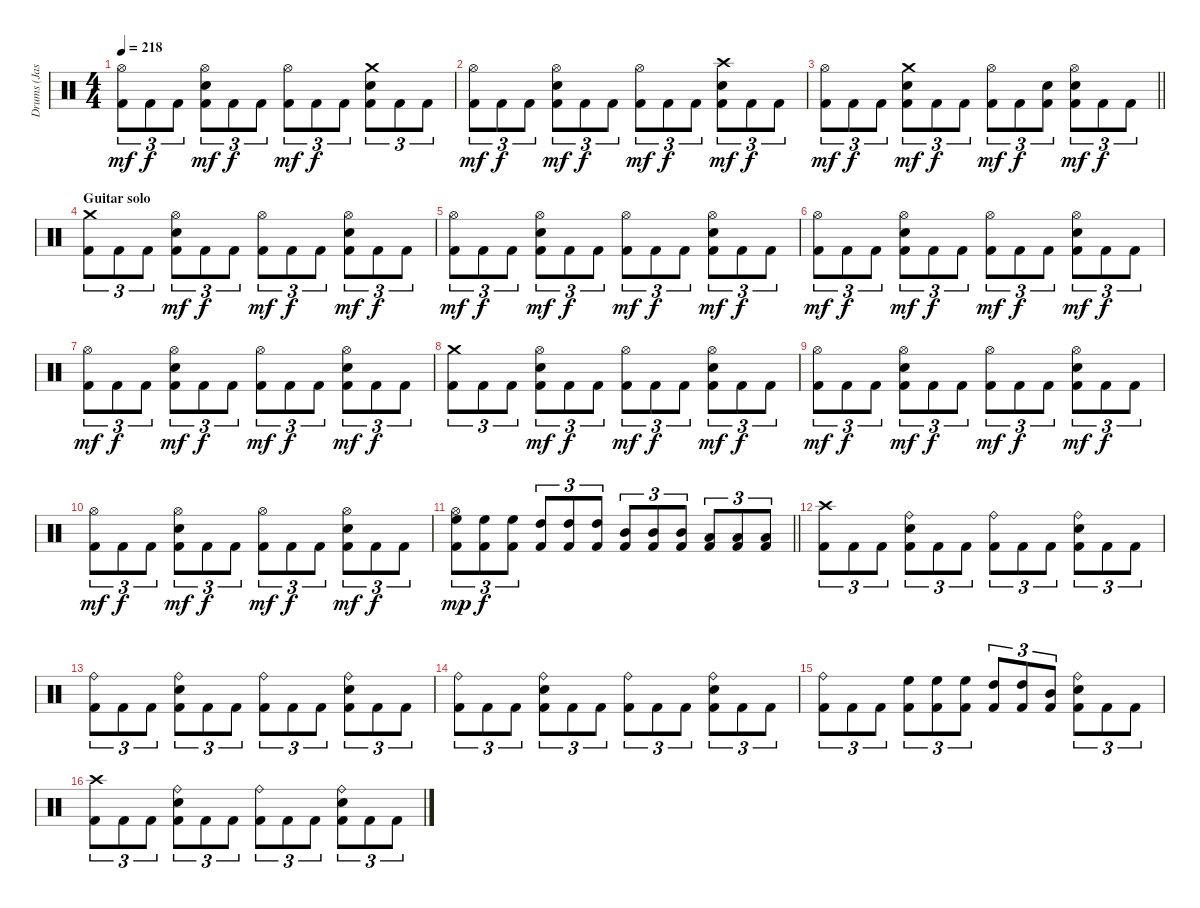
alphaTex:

\track ("Drums (Jaska)" "Drums (Jas") {instrument percussion}
\staff {score}
\articulation defaults
\ts (4 4)
\tempo 218
\clef neutral
\ks c
("Hi-Hat (open)" "Kick (hit) 2").8{tu (3 2) dy mf} "Kick (hit) 2".8{tu (3 2) dy f} "Kick (hit) 2".8{tu (3 2)} ("Hi-Hat (open)" "Electric Snare (hit)" "Kick (hit) 2").8{tu (3 2) dy mf} "Kick (hit) 2".8{tu (3 2) dy f} "Kick (hit) 2".8{tu (3 2)} ("Hi-Hat (open)" "Kick (hit) 2").8{tu (3 2) dy mf} "Kick (hit) 2".8{tu (3 2) dy f} "Kick (hit) 2".8{tu (3 2)} ("Crash medium (hit)" "Electric Snare (hit)" "Kick (hit) 2").8{tu (3 2)} "Kick (hit) 2".8{tu (3 2)} "Kick (hit) 2".8{tu (3 2)} |
("Hi-Hat (open)" "Kick (hit) 2").8{tu (3 2) dy mf} "Kick (hit) 2".8{tu (3 2) dy f} "Kick (hit) 2".8{tu (3 2)} ("Hi-Hat (open)" "Electric Snare (hit)" "Kick (hit) 2").8{tu (3 2) dy mf} "Kick (hit) 2".8{tu (3 2) dy f} "Kick (hit) 2".8{tu (3 2)} ("Hi-Hat (open)" "Kick (hit) 2").8{tu (3 2) dy mf} "Kick (hit) 2".8{tu (3 2) dy f} "Kick (hit) 2".8{tu (3 2)} ("Crash high (hit)" "Electric Snare (hit)" "Kick (hit) 2").8{tu (3 2) dy mf} "Kick (hit) 2".8{tu (3 2) dy f} "Kick (hit) 2".8{tu (3 2)} |
\barLineRight lightlight
("Hi-Hat (open)" "Kick (hit) 2").8{tu (3 2) dy mf} "Kick (hit) 2".8{tu (3 2) dy f} "Kick (hit) 2".8{tu (3 2)} ("Crash medium (hit)" "Electric Snare (hit)" "Kick (hit) 2").8{tu (3 2) dy mf} "Kick (hit) 2".8{tu (3 2) dy f} "Kick (hit) 2".8{tu (3 2)} ("Hi-Hat (open)" "Kick (hit) 2").8{tu (3 2) dy mf} "Kick (hit) 2".8{tu (3 2) dy f} ("Electric Snare (hit)" "Kick (hit) 2").8{tu (3 2)} ("Hi-Hat (open)" "Electric Snare (hit)" "Kick (hit) 2").8{tu (3 2) dy mf} "Kick (hit) 2".8{tu (3 2) dy f} "Kick (hit) 2".8{tu (3 2)} |
\section ("" "Guitar solo")
("Crash medium (hit)" "Kick (hit) 2").8{tu (3 2)} "Kick (hit) 2".8{tu (3 2)} "Kick (hit) 2".8{tu (3 2)} ("Hi-Hat (open)" "Electric Snare (hit)" "Kick (hit) 2").8{tu (3 2) dy mf} "Kick (hit) 2".8{tu (3 2) dy f} "Kick (hit) 2".8{tu (3 2)} ("Hi-Hat (open)" "Kick (hit) 2").8{tu (3 2) dy mf} "Kick (hit) 2".8{tu (3 2) dy f} "Kick (hit) 2".8{tu (3 2)} ("Hi-Hat (open)" "Electric Snare (hit)" "Kick (hit) 2").8{tu (3 2) dy mf} "Kick (hit) 2".8{tu (3 2) dy f} "Kick (hit) 2".8{tu (3 2)} |
("Hi-Hat (open)" "Kick (hit) 2").8{tu (3 2) dy mf} "Kick (hit) 2".8{tu (3 2) dy f} "Kick (hit) 2".8{tu (3 2)} ("Hi-Hat (open)" "Electric Snare (hit)" "Kick (hit) 2").8{tu (3 2) dy mf} "Kick (hit) 2".8{tu (3 2) dy f} "Kick (hit) 2".8{tu (3 2)} ("Hi-Hat (open)" "Kick (hit) 2").8{tu (3 2) dy mf} "Kick (hit) 2".8{tu (3 2) dy f} "Kick (hit) 2".8{tu (3 2)} ("Hi-Hat (open)" "Electric Snare (hit)" "Kick (hit) 2").8{tu (3 2) dy mf} "Kick (hit) 2".8{tu (3 2) dy f} "Kick (hit) 2".8{tu (3 2)} |
("Hi-Hat (open)" "Kick (hit) 2").8{tu (3 2) dy mf} "Kick (hit) 2".8{tu (3 2) dy f} "Kick (hit) 2".8{tu (3 2)} ("Hi-Hat (open)" "Electric Snare (hit)" "Kick (hit) 2").8{tu (3 2) dy mf} "Kick (hit) 2".8{tu (3 2) dy f} "Kick (hit) 2".8{tu (3 2)} ("Hi-Hat (open)" "Kick (hit) 2").8{tu (3 2) dy mf} "Kick (hit) 2".8{tu (3 2) dy f} "Kick (hit) 2".8{tu (3 2)} ("Hi-Hat (open)" "Electric Snare (hit)" "Kick (hit) 2").8{tu (3 2) dy mf} "Kick (hit) 2".8{tu (3 2) dy f} "Kick (hit) 2".8{tu (3 2)} |
("Hi-Hat (open)" "Kick (hit) 2").8{tu (3 2) dy mf} "Kick (hit) 2".8{tu (3 2) dy f} "Kick (hit) 2".8{tu (3 2)} ("Hi-Hat (open)" "Electric Snare (hit)" "Kick (hit) 2").8{tu (3 2) dy mf} "Kick (hit) 2".8{tu (3 2) dy f} "Kick (hit) 2".8{tu (3 2)} ("Hi-Hat (open)" "Kick (hit) 2").8{tu (3 2) dy mf} "Kick (hit) 2".8{tu (3 2) dy f} "Kick (hit) 2".8{tu (3 2)} ("Hi-Hat (open)" "Electric Snare (hit)" "Kick (hit) 2").8{tu (3 2) dy mf} "Kick (hit) 2".8{tu (3 2) dy f} "Kick (hit) 2".8{tu (3 2)} |
("Crash medium (hit)" "Kick (hit) 2").8{tu (3 2)} "Kick (hit) 2".8{tu (3 2)} "Kick (hit) 2".8{tu (3 2)} ("Hi-Hat (open)" "Electric Snare (hit)" "Kick (hit) 2").8{tu (3 2) dy mf} "Kick (hit) 2".8{tu (3 2) dy f} "Kick (hit) 2".8{tu (3 2)} ("Hi-Hat (open)" "Kick (hit) 2").8{tu (3 2) dy mf} "Kick (hit) 2".8{tu (3 2) dy f} "Kick (hit) 2".8{tu (3 2)} ("Hi-Hat (open)" "Electric Snare (hit)" "Kick (hit) 2").8{tu (3 2) dy mf} "Kick (hit) 2".8{tu (3 2) dy f} "Kick (hit) 2".8{tu (3 2)} |
("Hi-Hat (open)" "Kick (hit) 2").8{tu (3 2) dy mf} "Kick (hit) 2".8{tu (3 2) dy f} "Kick (hit) 2".8{tu (3 2)} ("Hi-Hat (open)" "Electric Snare (hit)" "Kick (hit) 2").8{tu (3 2) dy mf} "Kick (hit) 2".8{tu (3 2) dy f} "Kick (hit) 2".8{tu (3 2)} ("Hi-Hat (open)" "Kick (hit) 2").8{tu (3 2) dy mf} "Kick (hit) 2".8{tu (3 2) dy f} "Kick (hit) 2".8{tu (3 2)} ("Hi-Hat (open)" "Electric Snare (hit)" "Kick (hit) 2").8{tu (3 2) dy mf} "Kick (hit) 2".8{tu (3 2) dy f} "Kick (hit) 2".8{tu (3 2)} |
("Hi-Hat (open)" "Kick (hit) 2").8{tu (3 2) dy mf} "Kick (hit) 2".8{tu (3 2) dy f} "Kick (hit) 2".8{tu (3 2)} ("Hi-Hat (open)" "Electric Snare (hit)" "Kick (hit) 2").8{tu (3 2) dy mf} "Kick (hit) 2".8{tu (3 2) dy f} "Kick (hit) 2".8{tu (3 2)} ("Hi-Hat (open)" "Kick (hit) 2").8{tu (3 2) dy mf} "Kick (hit) 2".8{tu (3 2) dy f} "Kick (hit) 2".8{tu (3 2)} ("Hi-Hat (open)" "Electric Snare (hit)" "Kick (hit) 2").8{tu (3 2) dy mf} "Kick (hit) 2".8{tu (3 2) dy f} "Kick (hit) 2".8{tu (3 2)} |
\barLineRight lightlight
("Hi-Hat (open)" "High Floor Tom (hit)" "Kick (hit) 2").8{tu (3 2) dy mp} ("High Floor Tom (hit)" "Kick (hit) 2").8{tu (3 2) dy f} ("High Floor Tom (hit)" "Kick (hit) 2").8{tu (3 2)} ("High Tom (hit)" "Kick (hit) 2").8{tu (3 2)} ("High Tom (hit)" "Kick (hit) 2").8{tu (3 2)} ("High Tom (hit)" "Kick (hit) 2").8{tu (3 2)} ("Mid Tom (hit)" "Kick (hit) 2").8{tu (3 2)} ("Mid Tom (hit)" "Kick (hit) 2").8{tu (3 2)} ("Mid Tom (hit)" "Kick (hit) 2").8{tu (3 2)} ("Low Tom (hit)" "Kick (hit) 2").8{tu (3 2)} ("Low Tom (hit)" "Kick (hit) 2").8{tu (3 2)} ("Low Tom (hit)" "Kick (hit) 2").8{tu (3 2)} |
("Crash high (hit)" "Kick (hit) 2").8{tu (3 2)} "Kick (hit) 2".8{tu (3 2)} "Kick (hit) 2".8{tu (3 2)} ("Ride (bell)" "Electric Snare (hit)" "Kick (hit) 2").8{tu (3 2)} "Kick (hit) 2".8{tu (3 2)} "Kick (hit) 2".8{tu (3 2)} ("Ride (bell)" "Kick (hit) 2").8{tu (3 2)} "Kick (hit) 2".8{tu (3 2)} "Kick (hit) 2".8{tu (3 2)} ("Ride (bell)" "Electric Snare (hit)" "Kick (hit) 2").8{tu (3 2)} "Kick (hit) 2".8{tu (3 2)} "Kick (hit) 2".8{tu (3 2)} |
("Ride (bell)" "Kick (hit) 2").8{tu (3 2)} "Kick (hit) 2".8{tu (3 2)} "Kick (hit) 2".8{tu (3 2)} ("Ride (bell)" "Electric Snare (hit)" "Kick (hit) 2").8{tu (3 2)} "Kick (hit) 2".8{tu (3 2)} "Kick (hit) 2".8{tu (3 2)} ("Ride (bell)" "Kick (hit) 2").8{tu (3 2)} "Kick (hit) 2".8{tu (3 2)} "Kick (hit) 2".8{tu (3 2)} ("Ride (bell)" "Electric Snare (hit)" "Kick (hit) 2").8{tu (3 2)} "Kick (hit) 2".8{tu (3 2)} "Kick (hit) 2".8{tu (3 2)} |
("Ride (bell)" "Kick (hit) 2").8{tu (3 2)} "Kick (hit) 2".8{tu (3 2)} "Kick (hit) 2".8{tu (3 2)} ("Ride (bell)" "Electric Snare (hit)" "Kick (hit) 2").8{tu (3 2)} "Kick (hit) 2".8{tu (3 2)} "Kick (hit) 2".8{tu (3 2)} ("Ride (bell)" "Kick (hit) 2").8{tu (3 2)} "Kick (hit) 2".8{tu (3 2)} "Kick (hit) 2".8{tu (3 2)} ("Ride (bell)" "Electric Snare (hit)" "Kick (hit) 2").8{tu (3 2)} "Kick (hit) 2".8{tu (3 2)} "Kick (hit) 2".8{tu (3 2)} |
("Ride (bell)" "Kick (hit) 2").8{tu (3 2)} "Kick (hit) 2".8{tu (3 2)} "Kick (hit) 2".8{tu (3 2)} ("High Floor Tom (hit)" "Kick (hit) 2").8{tu (3 2)} ("High Floor Tom (hit)" "Kick (hit) 2").8{tu (3 2)} ("High Floor Tom (hit)" "Kick (hit) 2").8{tu (3 2)} ("High Tom (hit)" "Kick (hit) 2").8{tu (3 2)} ("High Tom (hit)" "Kick (hit) 2").8{tu (3 2)} ("Mid Tom (hit)" "Kick (hit) 2").8{tu (3 2)} ("Ride (bell)" "Electric Snare (hit)" "Kick (hit) 2").8{tu (3 2)} "Kick (hit) 2".8{tu (3 2)} "Kick (hit) 2".8{tu (3 2)} |
("Crash high (hit)" "Kick (hit) 2").8{tu (3 2)} "Kick (hit) 2".8{tu (3 2)} "Kick (hit) 2".8{tu (3 2)} ("Ride (bell)" "Electric Snare (hit)" "Kick (hit) 2").8{tu (3 2)} "Kick (hit) 2".8{tu (3 2)} "Kick (hit) 2".8{tu (3 2)} ("Ride (bell)" "Kick (hit) 2").8{tu (3 2)} "Kick (hit) 2".8{tu (3 2)} "Kick (hit) 2".8{tu (3 2)} ("Ride (bell)" "Electric Snare (hit)" "Kick (hit) 2").8{tu (3 2)} "Kick (hit) 2".8{tu (3 2)} "Kick (hit) 2".8{tu (3 2)}
